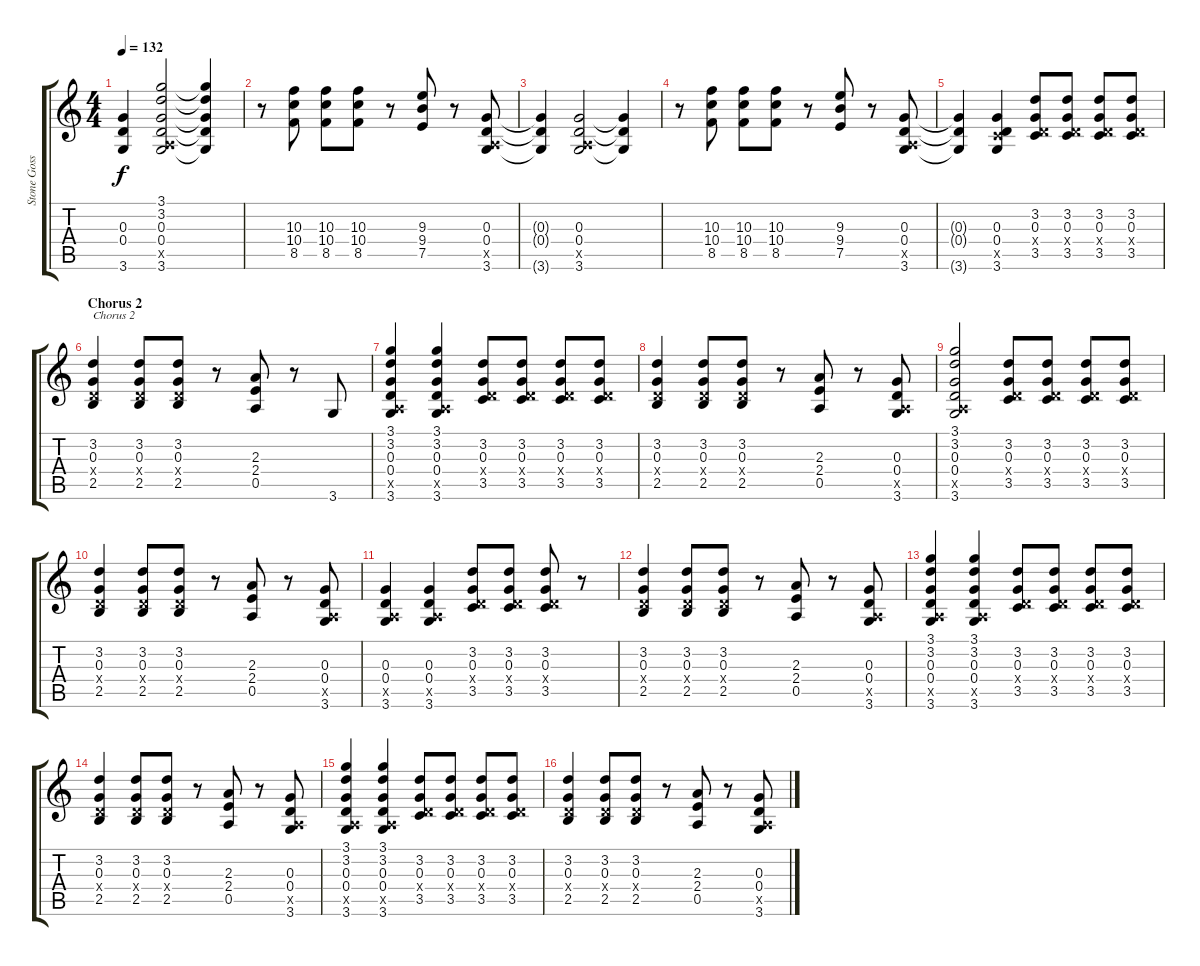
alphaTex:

\track ("Stone Gossard" "Stone Goss") {instrument distortionguitar}
\staff {score tabs}
\tuning (E4 B3 G3 D3 A2 E2) {hide}
\ts (4 4)
\tempo 132
\clef g2
\ks c
(0.3{t} 0.4{t} 3.6{t}).4{dy f} (3.1 3.2 0.3 0.4 0.5{x} 3.6).2 (3.1{t} 3.2{t} 0.3{t} 0.4{t} 3.6{t}).4 |
r.8 (10.3 10.4 8.5).8 (10.3 10.4 8.5).8 (10.3 10.4 8.5).8 r.8 (9.3 9.4 7.5).8 r.8 (0.3 0.4 0.5{x} 3.6).8 |
(0.3{t} 0.4{t} 3.6{t}).4 (0.3 0.4 0.5{x} 3.6).2 (0.3{t} 0.4{t} 3.6{t}).4 |
r.8 (10.3 10.4 8.5).8 (10.3 10.4 8.5).8 (10.3 10.4 8.5).8 r.8 (9.3 9.4 7.5).8 r.8 (0.3 0.4 0.5{x} 3.6).8 |
(0.3{t} 0.4{t} 3.6{t}).4 (0.3 0.4 3.5{x} 3.6).4 (3.2 0.3 0.4{x} 3.5).8 (3.2 0.3 0.4{x} 3.5).8 (3.2 0.3 0.4{x} 3.5).8 (3.2 0.3 0.4{x} 3.5).8 |
\section ("" "Chorus 2")
(3.2 0.3 0.4{x} 2.5).4{txt "Chorus 2"} (3.2 0.3 0.4{x} 2.5).8 (3.2 0.3 0.4{x} 2.5).8 r.8 (2.3 2.4 0.5).8 r.8 3.6.8 |
(3.1 3.2 0.3 0.4 0.5{x} 3.6).4 (3.1 3.2 0.3 0.4 0.5{x} 3.6).4 (3.2 0.3 0.4{x} 3.5).8 (3.2 0.3 0.4{x} 3.5).8 (3.2 0.3 0.4{x} 3.5).8 (3.2 0.3 0.4{x} 3.5).8 |
(3.2 0.3 0.4{x} 2.5).4 (3.2 0.3 0.4{x} 2.5).8 (3.2 0.3 0.4{x} 2.5).8 r.8 (2.3 2.4 0.5).8 r.8 (0.3 0.4 0.5{x} 3.6).8 |
(3.1 3.2 0.3 0.4 0.5{x} 3.6).2 (3.2 0.3 0.4{x} 3.5).8 (3.2 0.3 0.4{x} 3.5).8 (3.2 0.3 0.4{x} 3.5).8 (3.2 0.3 0.4{x} 3.5).8 |
(3.2 0.3 0.4{x} 2.5).4 (3.2 0.3 0.4{x} 2.5).8 (3.2 0.3 0.4{x} 2.5).8 r.8 (2.3 2.4 0.5).8 r.8 (0.3 0.4 0.5{x} 3.6).8 |
(0.3 0.4 0.5{x} 3.6).4 (0.3 0.4 0.5{x} 3.6).4 (3.2 0.3 0.4{x} 3.5).8 (3.2 0.3 0.4{x} 3.5).8 (3.2 0.3 0.4{x} 3.5).8 r.8 |
(3.2 0.3 0.4{x} 2.5).4 (3.2 0.3 0.4{x} 2.5).8 (3.2 0.3 0.4{x} 2.5).8 r.8 (2.3 2.4 0.5).8 r.8 (0.3 0.4 0.5{x} 3.6).8 |
(3.1 3.2 0.3 0.4 0.5{x} 3.6).4 (3.1 3.2 0.3 0.4 0.5{x} 3.6).4 (3.2 0.3 0.4{x} 3.5).8 (3.2 0.3 0.4{x} 3.5).8 (3.2 0.3 0.4{x} 3.5).8 (3.2 0.3 0.4{x} 3.5).8 |
(3.2 0.3 0.4{x} 2.5).4 (3.2 0.3 0.4{x} 2.5).8 (3.2 0.3 0.4{x} 2.5).8 r.8 (2.3 2.4 0.5).8 r.8 (0.3 0.4 0.5{x} 3.6).8 |
(3.1 3.2 0.3 0.4 0.5{x} 3.6).4 (3.1 3.2 0.3 0.4 0.5{x} 3.6).4 (3.2 0.3 0.4{x} 3.5).8 (3.2 0.3 0.4{x} 3.5).8 (3.2 0.3 0.4{x} 3.5).8 (3.2 0.3 0.4{x} 3.5).8 |
(3.2 0.3 0.4{x} 2.5).4 (3.2 0.3 0.4{x} 2.5).8 (3.2 0.3 0.4{x} 2.5).8 r.8 (2.3 2.4 0.5).8 r.8 (0.3 0.4 0.5{x} 3.6).8
